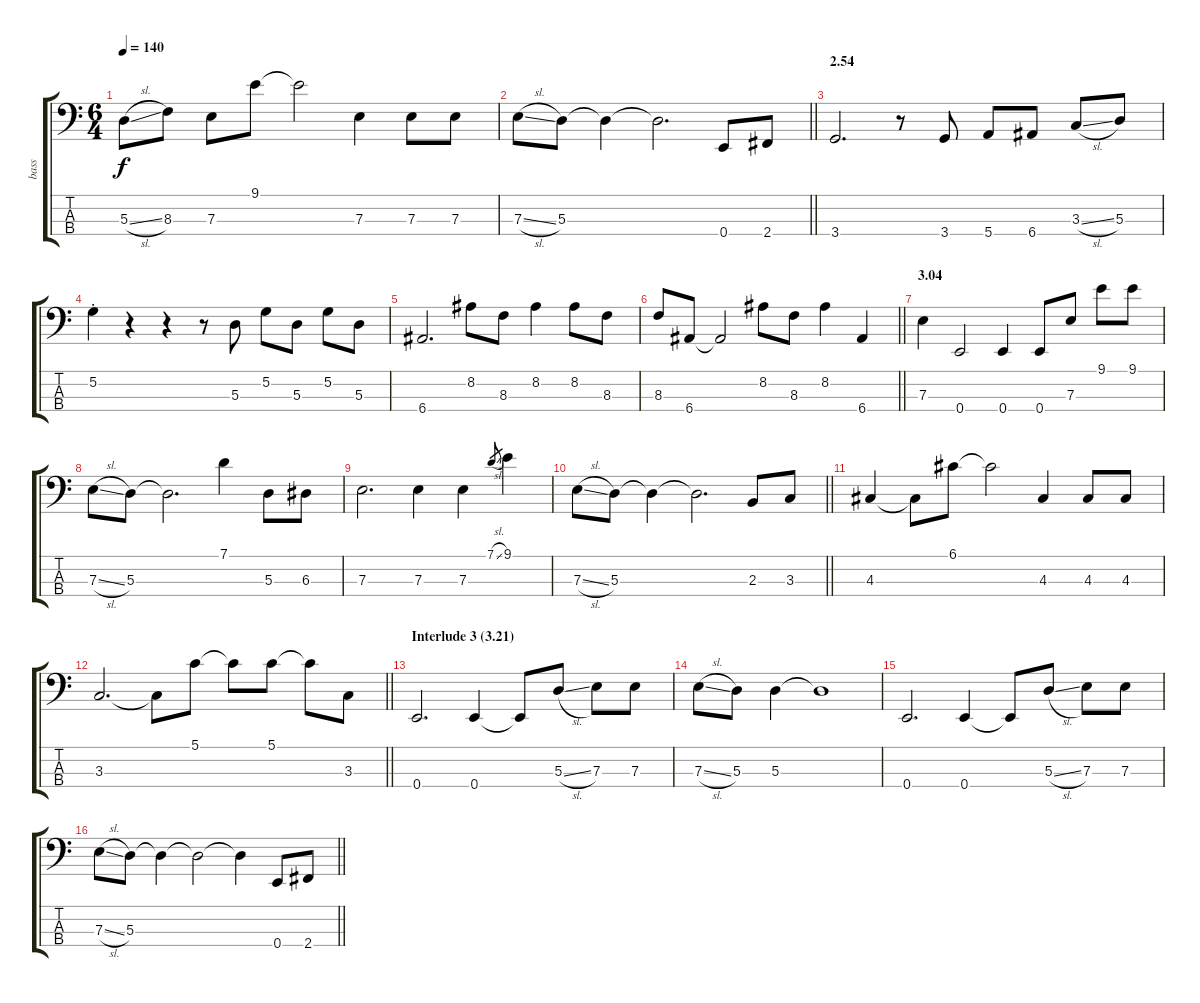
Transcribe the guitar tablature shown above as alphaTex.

\track ("bass" "bass") {instrument electricbasspick}
\staff {score tabs}
\tuning (G2 D2 A1 E1) {hide}
\ts (6 4)
\tempo 140
\clef f4
\ks c
5.3{sl}.8{dy f} 8.3.8 7.3.8 9.1.8 9.1{t}.2 7.3.4 7.3.8 7.3.8 |
\barLineRight lightlight
7.3{sl}.8 5.3.8 5.3{t}.4 5.3{t}.2{d} 0.4.8 2.4.8 |
\section ("" "2.54")
3.4.2{d} r.8 3.4.8 5.4.8 6.4.8 3.3{sl}.8 5.3.8 |
5.2{st}.4 r.4 r.4 r.8 5.3.8 5.2.8 5.3.8 5.2.8 5.3.8 |
6.4.2{d} 8.2.8 8.3.8 8.2.4 8.2.8 8.3.8 |
\barLineRight lightlight
8.3.8 6.4.8 6.4{t}.2 8.2.8 8.3.8 8.2.4 6.4.4 |
\section ("" "3.04")
7.3.4 0.4.2 0.4.4 0.4.8 7.3.8 9.1.8 9.1.8 |
7.3{sl}.8 5.3.8 5.3{t}.2{d} 7.1.4 5.3.8 6.3.8 |
7.3.2{d} 7.3.4 7.3.4 7.1{sl}.8{gr} 9.1.4 |
\barLineRight lightlight
7.3{sl}.8 5.3.8 5.3{t}.4 5.3{t}.2{d} 2.3.8 3.3.8 |
4.3.4 4.3{t}.8 6.1.8 6.1{t}.2 4.3.4 4.3.8 4.3.8 |
\barLineRight lightlight
3.3.2{d} 3.3{t}.8 5.1.8 5.1{t}.8 5.1.8 5.1{t}.8 3.3.8 |
\section ("" "Interlude 3 (3.21)")
0.4.2{d} 0.4.4 0.4{t}.8 5.3{sl}.8 7.3.8 7.3.8 |
7.3{sl}.8 5.3.8 5.3.4 5.3{t}.1 |
0.4.2{d} 0.4.4 0.4{t}.8 5.3{sl}.8 7.3.8 7.3.8 |
\barLineRight lightlight
7.3{sl}.8 5.3.8 5.3{t}.4 5.3{t}.2 5.3{t}.4 0.4.8 2.4.8
